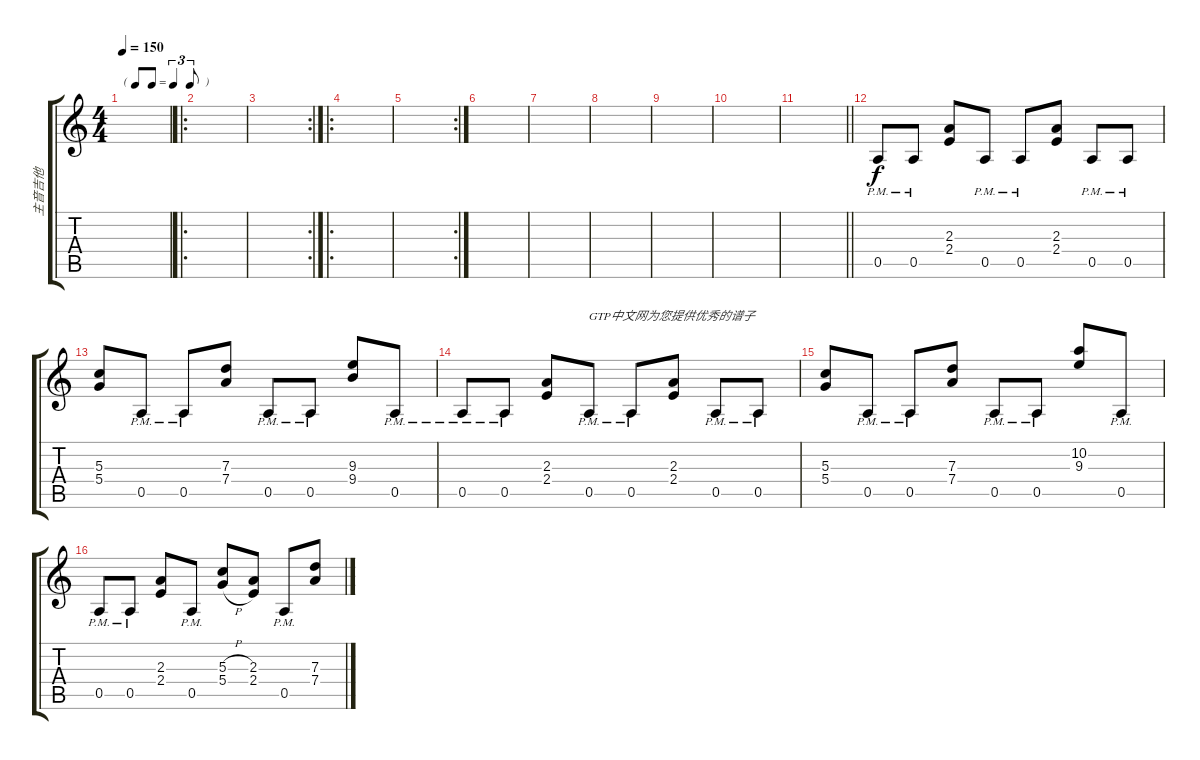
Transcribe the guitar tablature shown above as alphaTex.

\track ("主音吉他" "主音吉他") {instrument overdrivenguitar}
\staff {score tabs}
\tuning (E4 B3 G3 D3 A2 E2) {hide}
\ts (4 4)
\tf triplet8th
\tempo 150
\clef g2
\ks c
|
\ro
|
\rc 2
|
\ro
|
\rc 2
|
|
|
|
|
|
\barLineRight lightlight
|
0.5{pm}.8{txt " "} 0.5{pm}.8 (2.3 2.4).8 0.5{pm}.8 0.5{pm}.8 (2.3 2.4).8 0.5{pm}.8 0.5{pm}.8 |
(5.3 5.4).8 0.5{pm}.8 0.5{pm}.8 (7.3 7.4).8 0.5{pm}.8 0.5{pm}.8 (9.3 9.4).8 0.5{pm}.8 |
0.5{pm}.8 0.5{pm}.8 (2.3 2.4).8 0.5{pm}.8{txt "GTP中文网为您提供优秀的谱子"} 0.5{pm}.8 (2.3 2.4).8 0.5{pm}.8 0.5{pm}.8 |
(5.3 5.4).8 0.5{pm}.8 0.5{pm}.8 (7.3 7.4).8 0.5{pm}.8 0.5{pm}.8 (10.2 9.3).8 0.5{pm}.8 |
0.5{pm}.8 0.5{pm}.8 (2.3 2.4).8 0.5{pm}.8 (5.3{h} 5.4{h}).8 (2.3 2.4).8 0.5{pm}.8 (7.3{h} 7.4{h}).8
